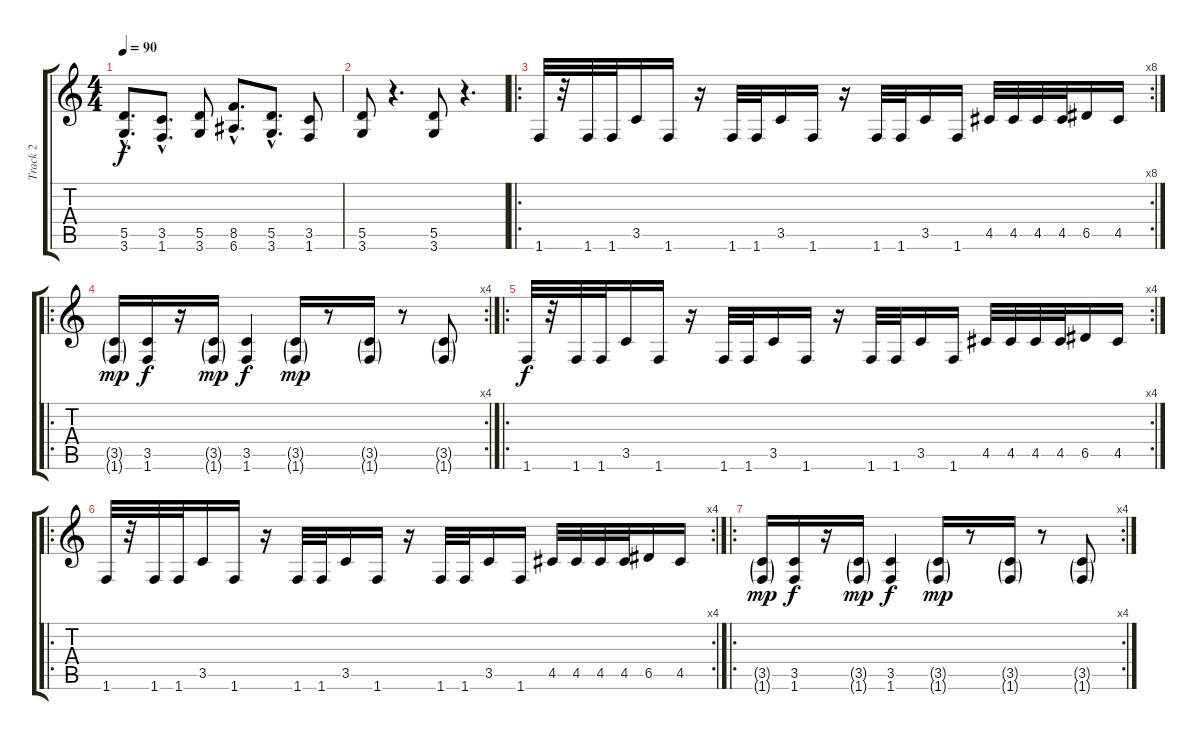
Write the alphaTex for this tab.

\track ("Track 2" "Track 2") {instrument overdrivenguitar}
\staff {score tabs}
\tuning (E4 B3 G3 D3 A2 E2) {hide}
\ts (4 4)
\tempo 90
\clef g2
\ks c
(5.5{hac} 3.6{hac}).8{d dy f instrument overdrivenguitar} (3.5{hac} 1.6{hac}).8{d} (5.5 3.6).8 (8.5{hac} 6.6{hac}).8{d} (5.5{hac} 3.6{hac}).8{d} (3.5 1.6).8 |
(5.5 3.6).8 r.4{d} (5.5 3.6).8 r.4{d} |
\ro
\rc 8
1.6.32 r.32 1.6.32 1.6.32 3.5.16 1.6.16 r.16 1.6.32 1.6.32 3.5.16 1.6.16 r.16 1.6.32 1.6.32 3.5.16 1.6.16 4.5.32 4.5.32 4.5.32 4.5.32 6.5.16 4.5.16 |
\ro
\rc 4
(3.5{g} 1.6{g}).16{dy mp} (3.5 1.6).16{dy f} r.16 (3.5{g} 1.6{g}).16{dy mp} (3.5 1.6).4{dy f} (3.5{g} 1.6{g}).16{dy mp} r.8 (3.5{g} 1.6{g}).16 r.8 (3.5{g} 1.6{g}).8 |
\ro
\rc 4
1.6.32{dy f} r.32 1.6.32 1.6.32 3.5.16 1.6.16 r.16 1.6.32 1.6.32 3.5.16 1.6.16 r.16 1.6.32 1.6.32 3.5.16 1.6.16 4.5.32 4.5.32 4.5.32 4.5.32 6.5.16 4.5.16 |
\ro
\rc 4
1.6.32 r.32 1.6.32 1.6.32 3.5.16 1.6.16 r.16 1.6.32 1.6.32 3.5.16 1.6.16 r.16 1.6.32 1.6.32 3.5.16 1.6.16 4.5.32 4.5.32 4.5.32 4.5.32 6.5.16 4.5.16 |
\ro
\rc 4
(3.5{g} 1.6{g}).16{dy mp} (3.5 1.6).16{dy f} r.16 (3.5{g} 1.6{g}).16{dy mp} (3.5 1.6).4{dy f} (3.5{g} 1.6{g}).16{dy mp} r.8 (3.5{g} 1.6{g}).16 r.8 (3.5{g} 1.6{g}).8
